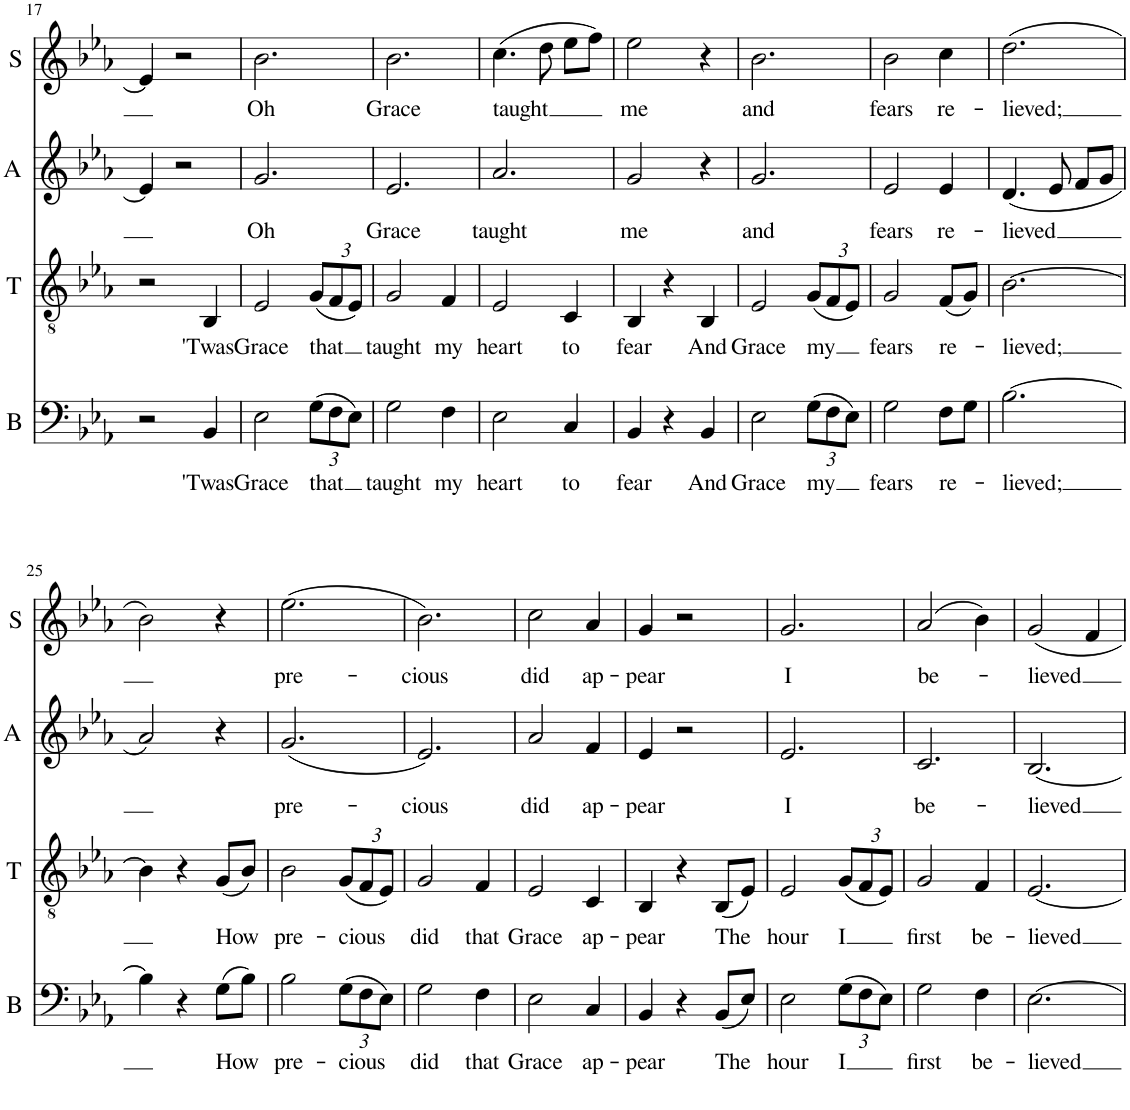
**kern	**text	**kern	**text	**kern	**text	**kern	**text
*part4	*part4	*part3	*part3	*part2	*part2	*part1	*part1
*staff4	*staff4	*staff3	*staff3	*staff2	*staff2	*staff1	*staff1
*I"B	*	*I"T	*	*I"A	*	*I"S	*
*I'B	*	*I'T	*	*I'A	*	*I'S	*
!!LO:PB:g=z
*clefF4	*	*clefGv2	*	*clefG2	*	*clefG2	*
*k[b-e-a-]	*	*k[b-e-a-]	*	*k[b-e-a-]	*	*k[b-e-a-]	*
*M3/4	*	*M3/4	*	*M3/4	*	*M3/4	*
=17	=17	=17	=17	=17	=17	=17	=17
2r	.	2r	.	4e-/]	.	4e-/]	.
.	.	.	.	2r	.	2r	.
!	!LO:LY:b	!	!LO:LY:b	!	!	!	!
4BB-/	'Twas	4BB-/	'Twas	.	.	.	.
=18	=18	=18	=18	=18	=18	=18	=18
!	!LO:LY:b	!	!LO:LY:b	!	!LO:LY:b	!	!LO:LY:b
2E-\	Grace	2E-/	Grace	2.g/	Oh	2.b-\	Oh
*Xbrackettup	*	*	*	*	*	*	*
!	!LO:LY:b	!	!	!	!	!	!
*	*	*Xbrackettup	*	*	*	*	*
!	!	!	!LO:LY:b	!	!	!	!
(12G\L	that	(12G/L	that	.	.	.	.
12F\	.	12F/	.	.	.	.	.
12E-\J)	.	12E-/J)	.	.	.	.	.
=19	=19	=19	=19	=19	=19	=19	=19
!	!LO:LY:b	!	!LO:LY:b	!	!LO:LY:b	!	!LO:LY:b
2G\	taught	2G/	taught	2.e-/	Grace	2.b-\	Grace
!	!LO:LY:b	!	!LO:LY:b	!	!	!	!
4F\	my	4F/	my	.	.	.	.
=20	=20	=20	=20	=20	=20	=20	=20
!	!LO:LY:b	!	!LO:LY:b	!	!LO:LY:b	!	!LO:LY:b
2E-\	heart	2E-/	heart	2.a-/	taught	(4.cc\	taught
.	.	.	.	.	.	8dd\	.
!	!LO:LY:b	!	!LO:LY:b	!	!	!	!
4C/	to	4C/	to	.	.	8ee-\L	.
.	.	.	.	.	.	8ff\J)	.
=21	=21	=21	=21	=21	=21	=21	=21
!	!LO:LY:b	!	!LO:LY:b	!	!LO:LY:b	!	!LO:LY:b
4BB-/	fear	4BB-/	fear	2g/	me	2ee-\	me
4r	.	4r	.	.	.	.	.
!	!LO:LY:b	!	!LO:LY:b	!	!	!	!
4BB-/	And	4BB-/	And	4r	.	4r	.
=22	=22	=22	=22	=22	=22	=22	=22
!	!LO:LY:b	!	!LO:LY:b	!	!LO:LY:b	!	!LO:LY:b
2E-\	Grace	2E-/	Grace	2.g/	and	2.b-\	and
!	!LO:LY:b	!	!LO:LY:b	!	!	!	!
(12G\L	my	(12G/L	my	.	.	.	.
12F\	.	12F/	.	.	.	.	.
12E-\J)	.	12E-/J)	.	.	.	.	.
=23	=23	=23	=23	=23	=23	=23	=23
!	!LO:LY:b	!	!LO:LY:b	!	!LO:LY:b	!	!LO:LY:b
2G\	fears	2G/	fears	2e-/	fears	2b-\	fears
!	!LO:LY:b	!	!LO:LY:b	!	!LO:LY:b	!	!LO:LY:b
8F\L	re-	(8F/L	re-	4e-/	re-	4cc\	re-
8G\J	.	8G/J)	.	.	.	.	.
=24	=24	=24	=24	=24	=24	=24	=24
!	!LO:LY:b	!	!LO:LY:b	!	!LO:LY:b	!	!LO:LY:b
[2.B-\	-lieved;	[2.B-\	-lieved;	(4.d/	-lieved	(2.dd\	-lieved;
.	.	.	.	8e-/	.	.	.
.	.	.	.	8f/L	.	.	.
.	.	.	.	8g/J	.	.	.
!!LO:LB:g=z
=25	=25	=25	=25	=25	=25	=25	=25
4B-\]	.	4B-\]	.	2a-/)	.	2b-\)	.
4r	.	4r	.	.	.	.	.
!	!LO:LY:b	!	!LO:LY:b	!	!	!	!
(8G\L	How	(8G/L	How	4r	.	4r	.
8B-\J)	.	8B-/J)	.	.	.	.	.
=26	=26	=26	=26	=26	=26	=26	=26
!	!LO:LY:b	!	!LO:LY:b	!	!LO:LY:b	!	!LO:LY:b
2B-\	pre-	2B-\	pre-	(2.g/	pre-	(2.ee-\	pre-
!	!LO:LY:b	!	!LO:LY:b	!	!	!	!
(12G\L	-cious	(12G/L	-cious	.	.	.	.
12F\	.	12F/	.	.	.	.	.
12E-\J)	.	12E-/J)	.	.	.	.	.
=27	=27	=27	=27	=27	=27	=27	=27
!	!LO:LY:b	!	!LO:LY:b	!	!LO:LY:b	!	!LO:LY:b
2G\	did	2G/	did	2.e-/)	-cious	2.b-\)	-cious
!	!LO:LY:b	!	!LO:LY:b	!	!	!	!
4F\	that	4F/	that	.	.	.	.
=28	=28	=28	=28	=28	=28	=28	=28
!	!LO:LY:b	!	!LO:LY:b	!	!LO:LY:b	!	!LO:LY:b
2E-\	Grace	2E-/	Grace	2a-/	did	2cc\	did
!	!LO:LY:b	!	!LO:LY:b	!	!LO:LY:b	!	!LO:LY:b
4C/	ap-	4C/	ap-	4f/	ap-	4a-/	ap-
=29	=29	=29	=29	=29	=29	=29	=29
!	!LO:LY:b	!	!LO:LY:b	!	!LO:LY:b	!	!LO:LY:b
4BB-/	-pear	4BB-/	-pear	4e-/	-pear	4g/	-pear
4r	.	4r	.	2r	.	2r	.
!	!LO:LY:b	!	!LO:LY:b	!	!	!	!
(8BB-/L	The	(8BB-/L	The	.	.	.	.
8E-/J)	.	8E-/J)	.	.	.	.	.
=30	=30	=30	=30	=30	=30	=30	=30
!	!LO:LY:b	!	!LO:LY:b	!	!LO:LY:b	!	!LO:LY:b
2E-\	hour	2E-/	hour	2.e-/	I	2.g/	I
!	!LO:LY:b	!	!LO:LY:b	!	!	!	!
(12G\L	I	(12G/L	I	.	.	.	.
12F\	.	12F/	.	.	.	.	.
12E-\J)	.	12E-/J)	.	.	.	.	.
=31	=31	=31	=31	=31	=31	=31	=31
!	!LO:LY:b	!	!LO:LY:b	!	!LO:LY:b	!	!LO:LY:b
2G\	first	2G/	first	2.c/	be-	(2a-/	be-
!	!LO:LY:b	!	!LO:LY:b	!	!	!	!
4F\	be-	4F/	be-	.	.	4b-\)	.
=32	=32	=32	=32	=32	=32	=32	=32
!	!LO:LY:b	!	!LO:LY:b	!	!LO:LY:b	!	!LO:LY:b
[2.E-\	-lieved	[2.E-/	-lieved	[2.B-/	-lieved	2g/	-lieved
.	.	.	.	.	.	4f/	.
=	=	=	=	=	=	=	=
*-	*-	*-	*-	*-	*-	*-	*-
